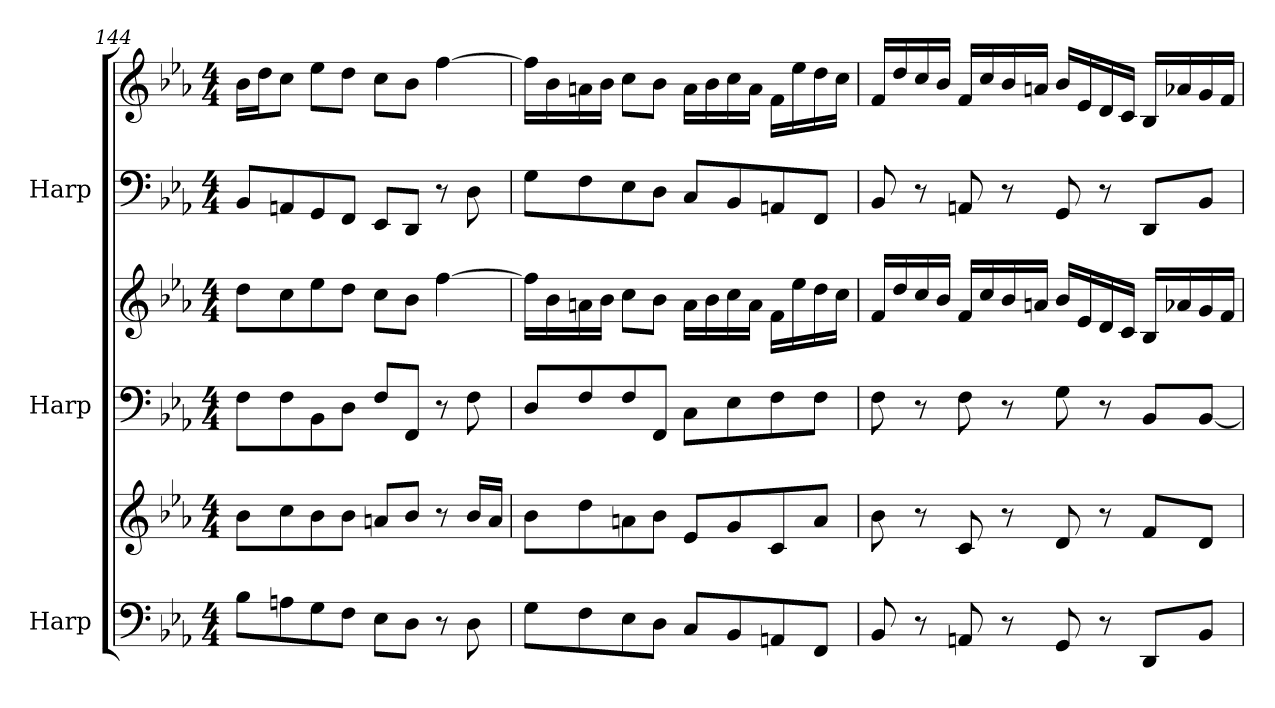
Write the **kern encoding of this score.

**kern	**kern	**kern	**kern	**kern	**kern
*part3	*part3	*part2	*part2	*part1	*part1
*staff6	*staff5	*staff4	*staff3	*staff2	*staff1
*I"Harp	*	*I"Harp	*	*I"Harp	*
*I'Hp	*	*I'Hp	*	*I'Hp	*
*clefF4	*clefG2	*clefF4	*clefG2	*clefF4	*clefG2
*k[b-e-a-]	*k[b-e-a-]	*k[b-e-a-]	*k[b-e-a-]	*k[b-e-a-]	*k[b-e-a-]
*M4/4	*M4/4	*M4/4	*M4/4	*M4/4	*M4/4
=144	=144	=144	=144	=144	=144
8B-\L	8b-\L	8F\L	8dd\L	8BB-/L	16b-\LL
.	.	.	.	.	16dd\J
8An\	8cc\	8F\	8cc\	8AAn/	8cc\J
8G\	8b-\	8BB-\	8ee-\	8GG/	8ee-\L
8F\J	8b-\J	8D\J	8dd\J	8FF/J	8dd\J
8E-\L	8an/L	8F/L	8cc\L	8EE-/L	8cc\L
8D\J	8b-/J	8FF/J	8b-\J	8DD/J	8b-\J
8r	8r	8r	[4ff\	8r	[4ff\
8D\	16b-/LL	8F\	.	8D\	.
.	16a/JJ	.	.	.	.
=145	=145	=145	=145	=145	=145
8G\L	8b-\L	8D/L	16ff\LL]	8G\L	16ff\LL]
.	.	.	16b-\	.	16b-\
8F\	8dd\	8F/	16an\	8F\	16an\
.	.	.	16b-\JJ	.	16b-\JJ
8E-\	8an\	8F/	8cc\L	8E-\	8cc\L
8D\J	8b-\J	8FF/J	8b-\J	8D\J	8b-\J
8C/L	8e-/L	8C\L	16a\LL	8C/L	16a\LL
.	.	.	16b-\	.	16b-\
8BB-/	8g/	8E-\	16cc\	8BB-/	16cc\
.	.	.	16a\JJ	.	16a\JJ
8AAn/	8c/	8F\	16f\LL	8AAn/	16f\LL
.	.	.	16ee-\	.	16ee-\
8FF/J	8a/J	8F\J	16dd\	8FF/J	16dd\
.	.	.	16cc\JJ	.	16cc\JJ
!!LO:LB:g=z
=146	=146	=146	=146	=146	=146
8BB-/	8b-\	8F\	16f/LL	8BB-/	16f/LL
.	.	.	16dd/	.	16dd/
8r	8r	8r	16cc/	8r	16cc/
.	.	.	16b-/JJ	.	16b-/JJ
8AAn/	8c/	8F\	16f/LL	8AAn/	16f/LL
.	.	.	16cc/	.	16cc/
8r	8r	8r	16b-/	8r	16b-/
.	.	.	16an/JJ	.	16an/JJ
8GG/	8d/	8G\	16b-/LL	8GG/	16b-/LL
.	.	.	16e-/	.	16e-/
8r	8r	8r	16d/	8r	16d/
.	.	.	16c/JJ	.	16c/JJ
8DD/L	8f/L	8BB-/L	16B-/LL	8DD/L	16B-/LL
.	.	.	16a-X/	.	16a-X/
8BB-/J	8d/J	[8BB-/J	16g/	8BB-/J	16g/
.	.	.	16f/JJ	.	16f/JJ
=	=	=	=	=	=
*-	*-	*-	*-	*-	*-
